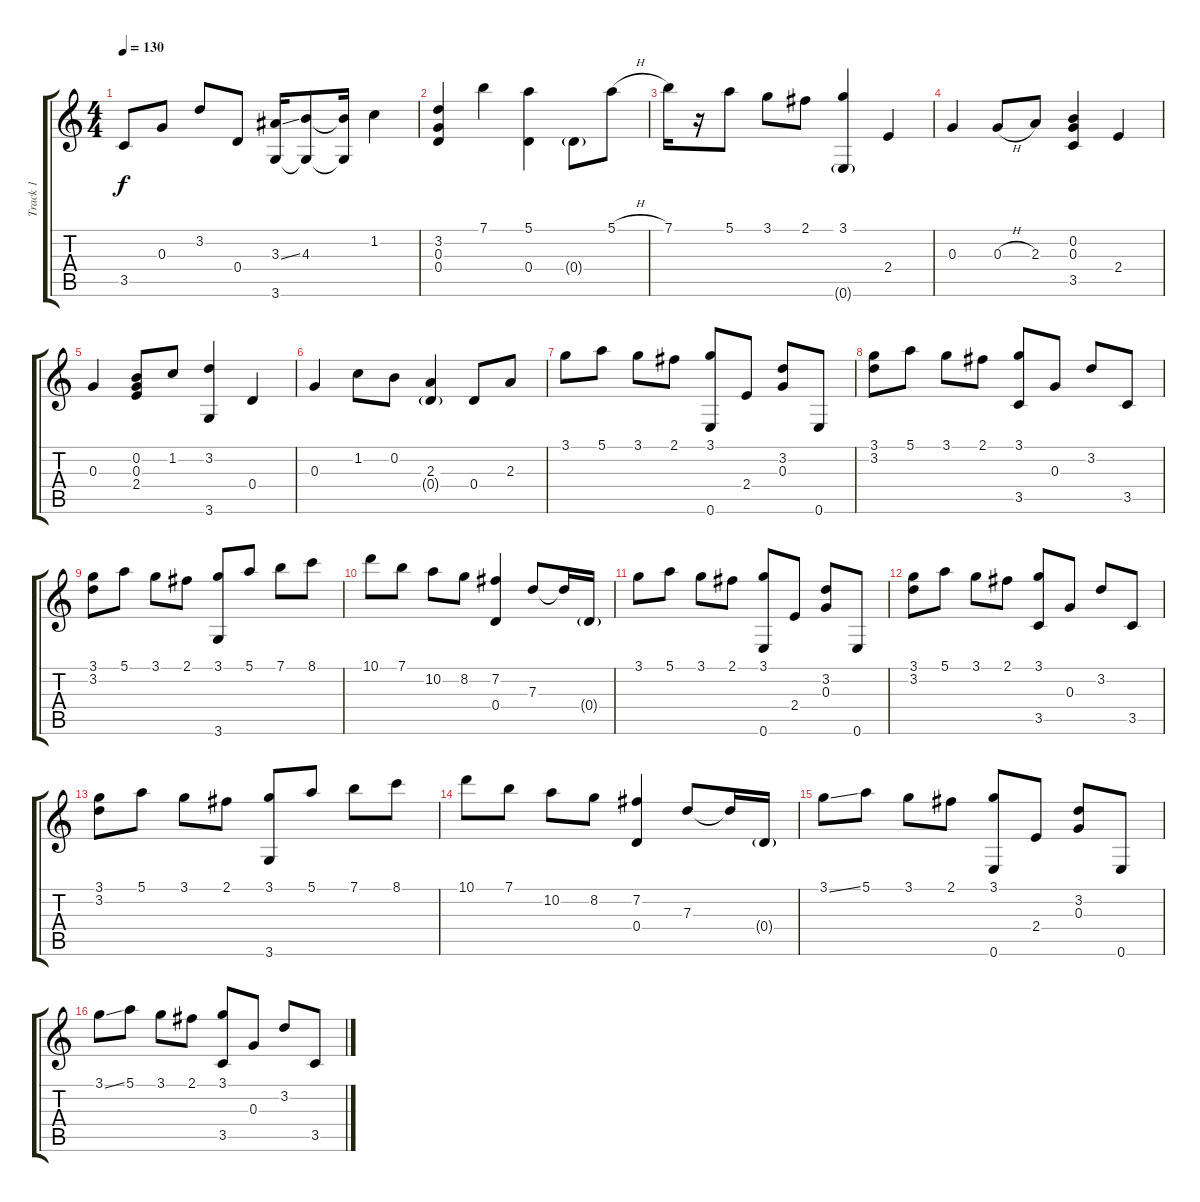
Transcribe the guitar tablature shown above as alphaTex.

\track ("Track 1" "Track 1") {instrument acousticguitarnylon}
\staff {score tabs}
\tuning (E4 B3 G3 D3 A2 E2) {hide}
\ts (4 4)
\tempo 130
\clef g2
\ks c
3.5.8{dy f} 0.3.8 3.2.8 0.4.8 (3.3{ss} 3.6).16 (4.3 3.6{t}).8 (4.3{t} 3.6{t}).16 1.2.4 |
(3.2 0.3 0.4).4 7.1.4 (5.1 0.4).4 0.4{g}.8 5.1{h}.8 |
7.1.16 r.16 5.1.8 3.1.8 2.1.8 (3.1 0.6{g}).4 2.4.4 |
0.3.4 0.3{h}.8 2.3.8 (0.2 0.3 3.5).4 2.4.4 |
0.3.4 (0.2 0.3 2.4).8 1.2.8 (3.2 3.6).4 0.4.4 |
0.3.4 1.2.8 0.2.8 (2.3 0.4{g}).4 0.4.8 2.3.8 |
3.1.8 5.1.8 3.1.8 2.1.8 (3.1 0.6).8 2.4.8 (3.2 0.3).8 0.6.8 |
(3.1 3.2).8 5.1.8 3.1.8 2.1.8 (3.1 3.5).8 0.3.8 3.2.8 3.5.8 |
(3.1 3.2).8 5.1.8 3.1.8 2.1.8 (3.1 3.6).8 5.1.8 7.1.8 8.1.8 |
10.1.8 7.1.8 10.2.8 8.2.8 (7.2 0.4).4 7.3.8 7.3{t}.16 0.4{g}.16 |
3.1.8 5.1.8 3.1.8 2.1.8 (3.1 0.6).8 2.4.8 (3.2 0.3).8 0.6.8 |
(3.1 3.2).8 5.1.8 3.1.8 2.1.8 (3.1 3.5).8 0.3.8 3.2.8 3.5.8 |
(3.1 3.2).8 5.1.8 3.1.8 2.1.8 (3.1 3.6).8 5.1.8 7.1.8 8.1.8 |
10.1.8 7.1.8 10.2.8 8.2.8 (7.2 0.4).4 7.3.8 7.3{t}.16 0.4{g}.16 |
3.1{ss}.8{txt ""} 5.1.8 3.1.8 2.1.8 (3.1 0.6).8 2.4.8 (3.2 0.3).8 0.6.8 |
3.1{ss}.8 5.1.8 3.1.8 2.1.8 (3.1 3.5).8 0.3.8 3.2.8 3.5.8
